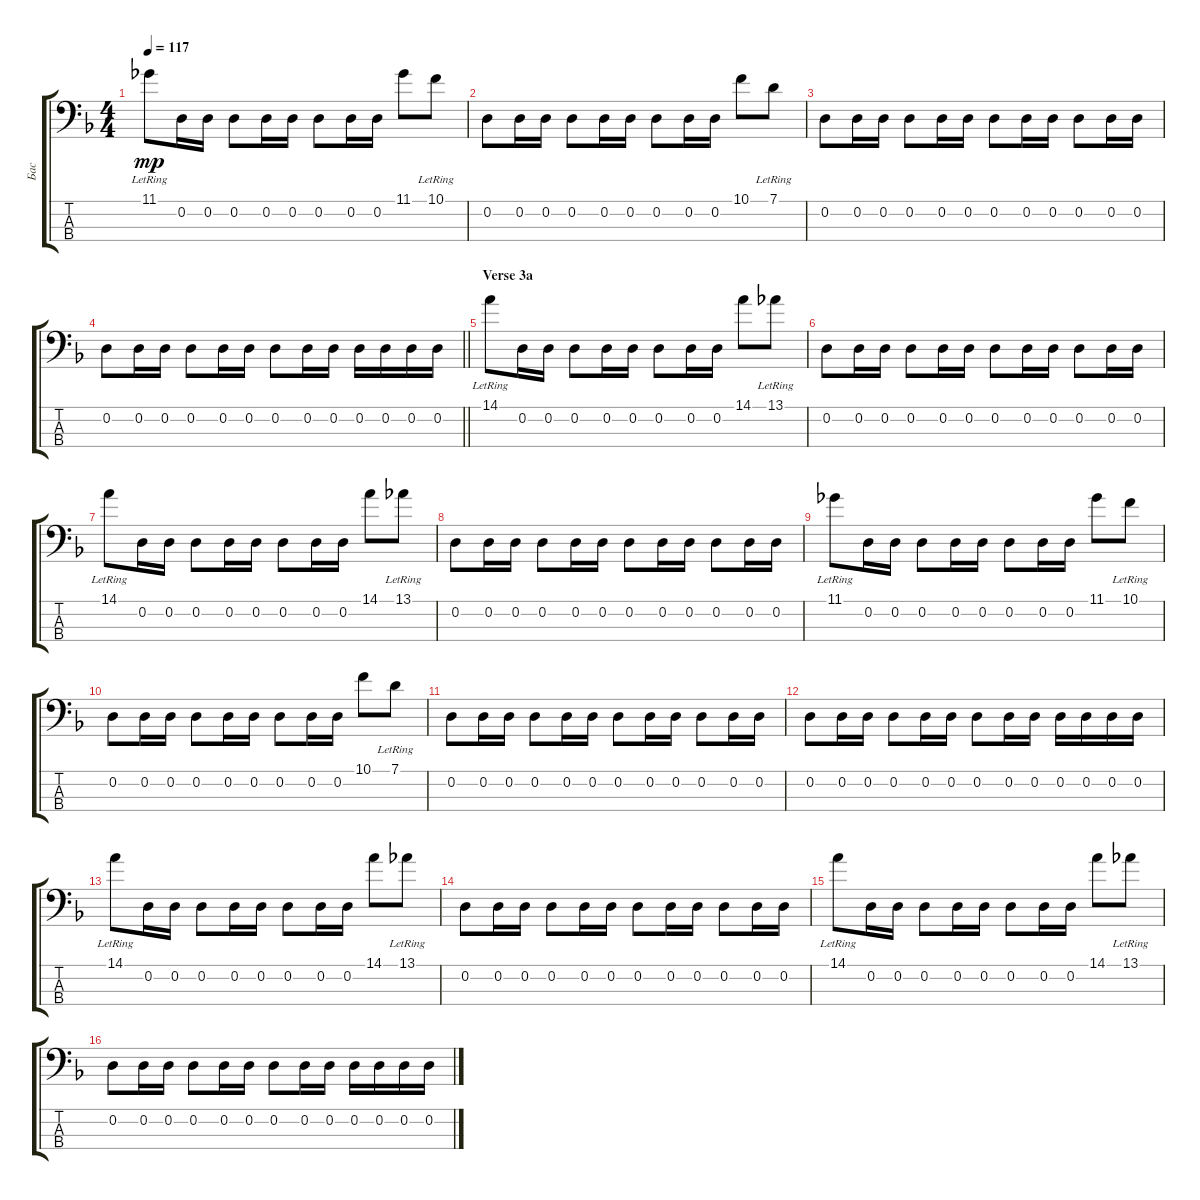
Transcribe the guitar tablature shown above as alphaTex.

\track ("Бас" "Бас") {instrument electricbassfinger}
\staff {score tabs}
\tuning (G2 D2 A1 E1) {hide}
\ts (4 4)
\tempo 117
\clef f4
\ks dminor
11.1{lr}.8{dy mp} 0.2.16 0.2.16 0.2.8 0.2.16 0.2.16 0.2.8 0.2.16 0.2.16 11.1.8 10.1{lr}.8 |
0.2.8 0.2.16 0.2.16 0.2.8 0.2.16 0.2.16 0.2.8 0.2.16 0.2.16 10.1.8 7.1{lr}.8 |
0.2.8 0.2.16 0.2.16 0.2.8 0.2.16 0.2.16 0.2.8 0.2.16 0.2.16 0.2.8 0.2.16 0.2.16 |
\barLineRight lightlight
0.2.8 0.2.16 0.2.16 0.2.8 0.2.16 0.2.16 0.2.8 0.2.16 0.2.16 0.2.16 0.2.16 0.2.16 0.2.16 |
\section ("" "Verse 3a")
14.1{lr}.8 0.2.16 0.2.16 0.2.8 0.2.16 0.2.16 0.2.8 0.2.16 0.2.16 14.1.8 13.1{lr}.8 |
0.2.8 0.2.16 0.2.16 0.2.8 0.2.16 0.2.16 0.2.8 0.2.16 0.2.16 0.2.8 0.2.16 0.2.16 |
14.1{lr}.8 0.2.16 0.2.16 0.2.8 0.2.16 0.2.16 0.2.8 0.2.16 0.2.16 14.1.8 13.1{lr}.8 |
0.2.8 0.2.16 0.2.16 0.2.8 0.2.16 0.2.16 0.2.8 0.2.16 0.2.16 0.2.8 0.2.16 0.2.16 |
11.1{lr}.8 0.2.16 0.2.16 0.2.8 0.2.16 0.2.16 0.2.8 0.2.16 0.2.16 11.1.8 10.1{lr}.8 |
0.2.8 0.2.16 0.2.16 0.2.8 0.2.16 0.2.16 0.2.8 0.2.16 0.2.16 10.1.8 7.1{lr}.8 |
0.2.8 0.2.16 0.2.16 0.2.8 0.2.16 0.2.16 0.2.8 0.2.16 0.2.16 0.2.8 0.2.16 0.2.16 |
0.2.8 0.2.16 0.2.16 0.2.8 0.2.16 0.2.16 0.2.8 0.2.16 0.2.16 0.2.16 0.2.16 0.2.16 0.2.16 |
14.1{lr}.8 0.2.16 0.2.16 0.2.8 0.2.16 0.2.16 0.2.8 0.2.16 0.2.16 14.1.8 13.1{lr}.8 |
0.2.8 0.2.16 0.2.16 0.2.8 0.2.16 0.2.16 0.2.8 0.2.16 0.2.16 0.2.8 0.2.16 0.2.16 |
14.1{lr}.8 0.2.16 0.2.16 0.2.8 0.2.16 0.2.16 0.2.8 0.2.16 0.2.16 14.1.8 13.1{lr}.8 |
0.2.8 0.2.16 0.2.16 0.2.8 0.2.16 0.2.16 0.2.8 0.2.16 0.2.16 0.2.16 0.2.16 0.2.16 0.2.16
